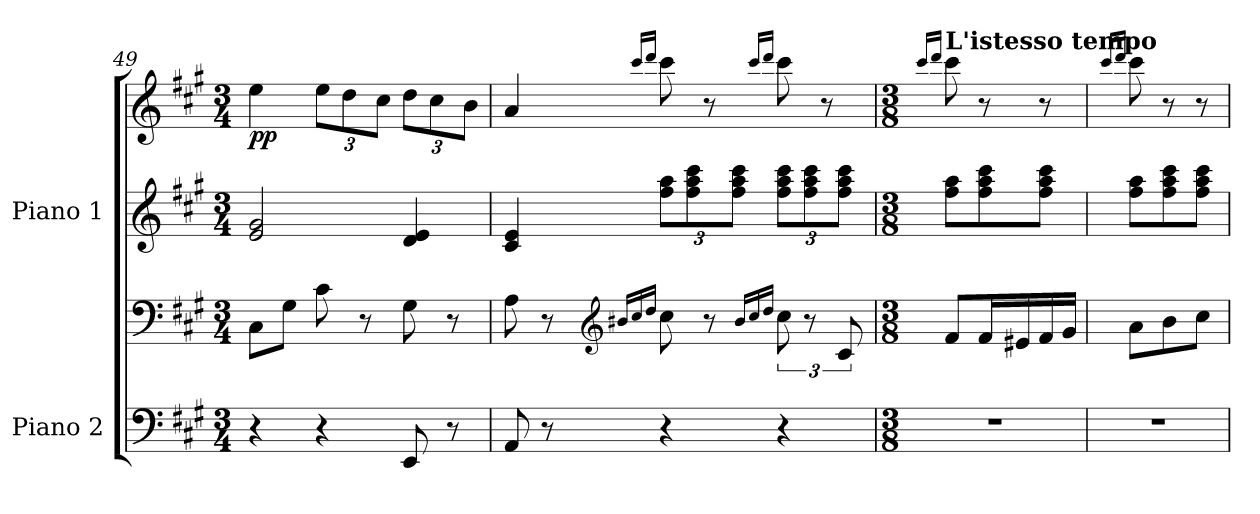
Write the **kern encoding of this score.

**kern	**kern	**kern	**kern	**dynam
*part2	*part2	*part1	*part1	*part1
*staff4	*staff3	*staff2	*staff1	*staff1/2
*I"Piano 2	*	*I"Piano 1	*	*
*I'Pno. 2	*	*I'Pno. 1	*	*
*clefF4	*clefF4	*clefG2	*clefG2	*
*k[f#c#g#]	*k[f#c#g#]	*k[f#c#g#]	*k[f#c#g#]	*
*M3/4	*M3/4	*M3/4	*M3/4	*
=49	=49	=49	=49	=49
!	!	!	!	!LO:DY:b
4r	8C#\L	2e/ 2g#/	4ee\	pp
.	8G#\J	.	.	.
*	*	*	*Xbrackettup	*
4r	8c#\	.	12ee\L	.
.	.	.	12dd\	.
.	8r	.	.	.
.	.	.	12cc#\J	.
8EE/	8G#\	4d/ 4e/	12dd\L	.
.	.	.	12cc#\	.
8r	8r	.	.	.
.	.	.	12b\J	.
!!LO:PB:g=z
=50	=50	=50	=50	=50
8AA/	8A\	4c#/ 4e/	4a/	.
8r	8r	.	.	.
*	*clefG2	*	*	*
.	16qb#X/LL	.	.	.
.	16qcc#/	.	16qccc#/LL	.
.	16qdd/JJ	.	16qddd/JJ	.
*	*	*Xbrackettup	*	*
4r	8cc#\	12ff#\ 12aa\L	8ccc#\	.
.	.	12ff#\ 12aa\ 12ccc#\	.	.
.	8r	.	8r	.
.	.	12ff#\ 12aa\ 12ccc#\J	.	.
.	16qb#/LL	.	.	.
.	16qcc#/	.	16qccc#/LL	.
.	16qdd/JJ	.	16qddd/JJ	.
4r	12cc#\	12ff#\ 12aa\ 12ccc#\L	8ccc#\	.
.	12r	12ff#\ 12aa\ 12ccc#\	.	.
.	.	.	8r	.
.	12c#/	12ff#\ 12aa\ 12ccc#\J	.	.
=51	=51	=51	=51	=51
!!LO:REH:place=s1:a:B:fs=14:t=3
*M3/8	*M3/8	*M3/8	*M3/8	*
*	*	*	*MM87	*
.	.	.	16qccc#/LL	.
.	.	.	16qddd/JJ	.
!	!	!	!LO:TX:a:B:t=L'istesso tempo	!
4.r	8f#/L	8ff#\ 8aa\L	8ccc#\	.
.	16f#/L	8ff#\ 8aa\ 8ccc#\	8r	.
.	16e#X/	.	.	.
.	16f#/	8ff#\ 8aa\ 8ccc#\J	8r	.
.	16g#/JJ	.	.	.
=52	=52	=52	=52	=52
.	.	.	16qccc#/LL	.
.	.	.	16qddd/JJ	.
4.r	8a\L	8ff#\ 8aa\L	8ccc#\	.
.	8b\	8ff#\ 8aa\ 8ccc#\	8r	.
.	8cc#\J	8ff#\ 8aa\ 8ccc#\J	8r	.
=	=	=	=	=
*-	*-	*-	*-	*-
